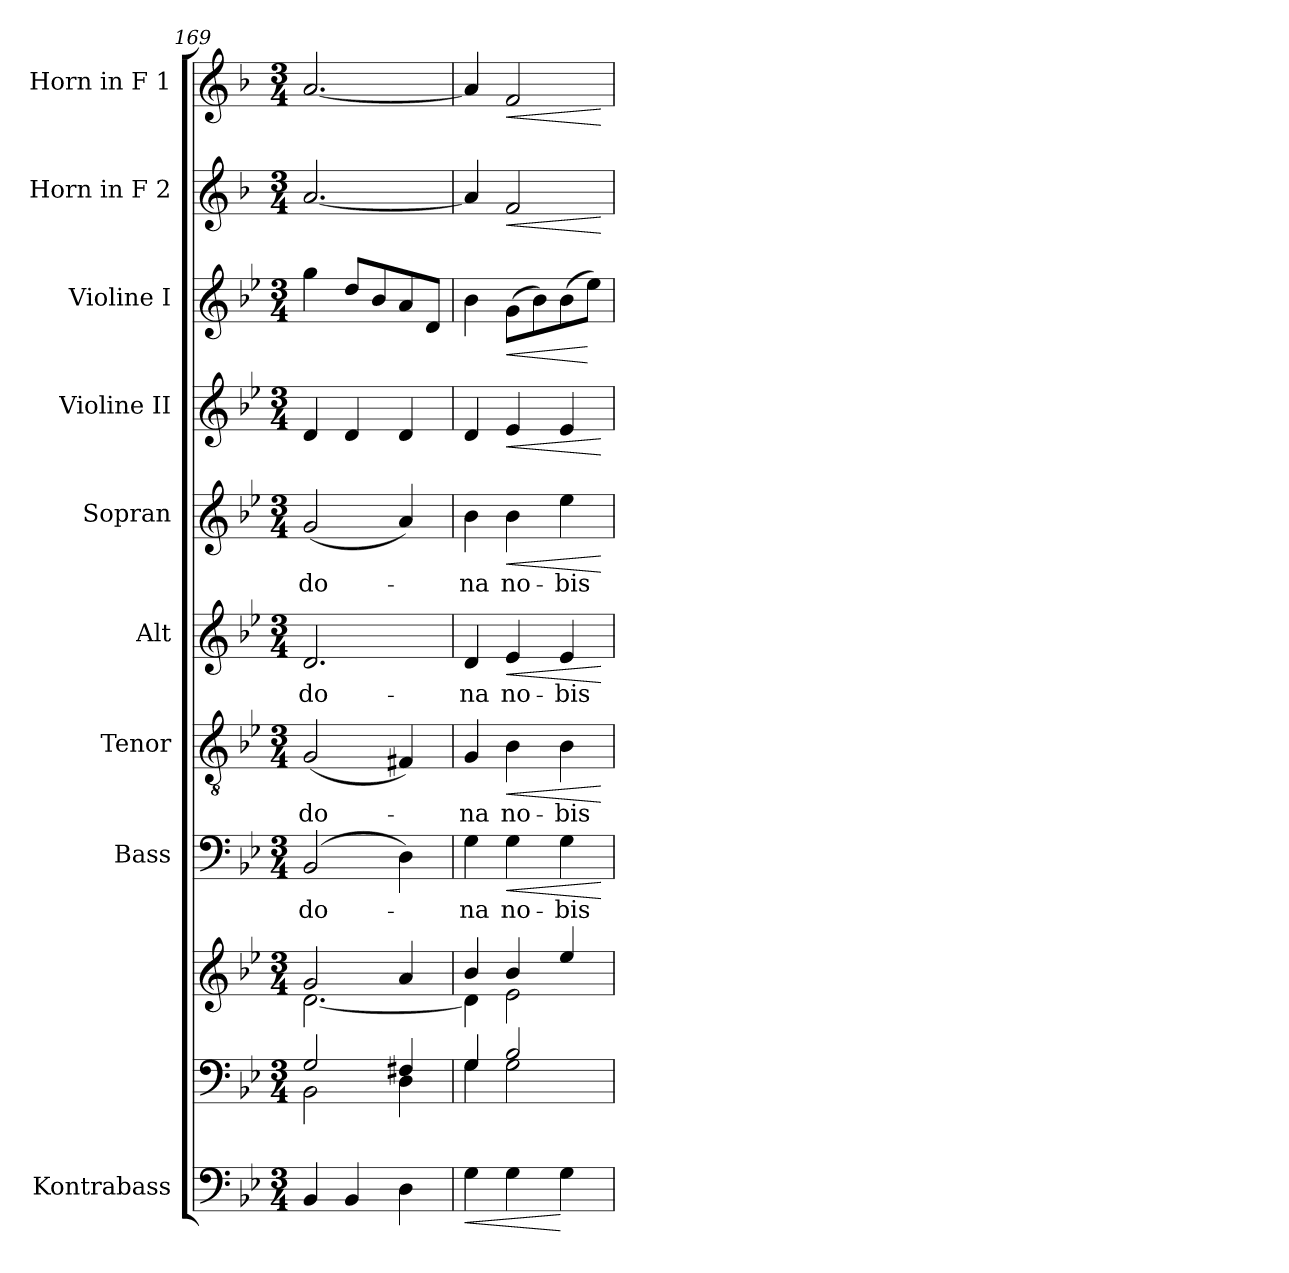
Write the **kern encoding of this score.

**kern	**dynam	**kern	**kern	**kern	**text	**dynam	**kern	**text	**dynam	**kern	**text	**dynam	**kern	**text	**dynam	**kern	**dynam	**kern	**dynam	**kern	**dynam	**kern	**dynam
*part10	*part10	*part9	*part9	*part8	*part8	*part8	*part7	*part7	*part7	*part6	*part6	*part6	*part5	*part5	*part5	*part4	*part4	*part3	*part3	*part2	*part2	*part1	*part1
*staff11	*staff11	*staff10	*staff9	*staff8	*staff8	*staff8	*staff7	*staff7	*staff7	*staff6	*staff6	*staff6	*staff5	*staff5	*staff5	*staff4	*staff4	*staff3	*staff3	*staff2	*staff2	*staff1	*staff1
*I"Kontrabass	*	*	*	*I"Bass	*	*	*I"Tenor	*	*	*I"Alt	*	*	*I"Sopran	*	*	*I"Violine II	*	*I"Violine I	*	*I"Horn in F 2	*	*I"Horn in F 1	*
*I'Kb.	*	*	*	*I'B.	*	*	*I'T.	*	*	*I'A.	*	*	*I'S.	*	*	*I'Vl. II	*	*I'Vl. I	*	*	*	*	*
*clefF4	*	*clefF4	*clefG2	*clefF4	*	*	*clefGv2	*	*	*clefG2	*	*	*clefG2	*	*	*clefG2	*	*clefG2	*	*clefG2	*	*clefG2	*
*ITrd7c12	*	*	*	*	*	*	*	*	*	*	*	*	*	*	*	*	*	*	*	*ITrd4c7	*	*ITrd4c7	*
*k[b-e-]	*	*k[b-e-]	*k[b-e-]	*k[b-e-]	*	*	*k[b-e-]	*	*	*k[b-e-]	*	*	*k[b-e-]	*	*	*k[b-e-]	*	*k[b-e-]	*	*k[b-e-]	*	*k[b-e-]	*
*B-:	*	*B-:	*B-:	*B-:	*	*	*B-:	*	*	*B-:	*	*	*B-:	*	*	*B-:	*	*B-:	*	*B-:	*	*B-:	*
*M3/4	*	*M3/4	*M3/4	*M3/4	*	*	*M3/4	*	*	*M3/4	*	*	*M3/4	*	*	*M3/4	*	*M3/4	*	*M3/4	*	*M3/4	*
=169	=169	=169	=169	=169	=169	=169	=169	=169	=169	=169	=169	=169	=169	=169	=169	=169	=169	=169	=169	=169	=169	=169	=169
*	*	*^	*^	*	*	*	*	*	*	*	*	*	*	*	*	*	*	*	*	*	*	*	*
!	!	!	!	!	!	!	!LO:LY:b	!	!	!LO:LY:b	!	!	!LO:LY:b	!	!	!LO:LY:b	!	!	!	!	!	!	!	!	!
4BBB-/	.	2G/	2BB-\	2g/	[<2.d\	(2BB-/	do-	.	(<2G/	do-	.	2.d/	do-	.	(<2g/	do-	.	4d/	.	4gg\	.	[2.d/	.	[2.d/	.
4BBB-/	.	.	.	.	.	.	.	.	.	.	.	.	.	.	.	.	.	4d/	.	8dd/L	.	.	.	.	.
.	.	.	.	.	.	.	.	.	.	.	.	.	.	.	.	.	.	.	.	8b-/	.	.	.	.	.
4DD\	.	4F#X/	4D\	4a/	.	4D\)	.	.	4F#X/)	.	.	.	.	.	4a/)	.	.	4d/	.	8a/	.	.	.	.	.
.	.	.	.	.	.	.	.	.	.	.	.	.	.	.	.	.	.	.	.	8d/J	.	.	.	.	.
=170	=170	=170	=170	=170	=170	=170	=170	=170	=170	=170	=170	=170	=170	=170	=170	=170	=170	=170	=170	=170	=170	=170	=170	=170	=170
!	!LO:HP:b	!	!	!	!	!	!LO:LY:b	!	!	!LO:LY:b	!	!	!LO:LY:b	!	!	!LO:LY:b	!	!	!	!	!	!	!	!	!
4GG\	<	4G/	4G\	4b-/	4d\]	4G\	-na	.	4G/	-na	.	4d/	-na	.	4b-\	-na	.	4d/	.	4b-\	.	4d/]	.	4d/]	.
!	!	!	!	!	!	!	!LO:LY:b	!LO:HP:b	!	!LO:LY:b	!LO:HP:b	!	!LO:LY:b	!LO:HP:b	!	!LO:LY:b	!LO:HP:b	!	!LO:HP:b	!	!LO:HP:b	!	!LO:HP:b	!	!LO:HP:b
4GG\	.	2B-/	2G\	4b-/	2e-\	4G\	no-	<	4B-\	no-	<	4e-/	no-	<	4b-\	no-	<	4e-/	<	(>8g\L	<	2B-/	<	2B-/	<
.	.	.	.	.	.	.	.	.	.	.	.	.	.	.	.	.	.	.	.	8b-\)	.	.	.	.	.
!	!	!	!	!	!	!	!LO:LY:b	!	!	!LO:LY:b	!	!	!LO:LY:b	!	!	!LO:LY:b	!	!	!	!	!	!	!	!	!
4GG\	[	.	.	4ee-/	.	4G\	-bis	.	4B-\	-bis	.	4e-/	-bis	.	4ee-\	-bis	.	4e-/	.	(>8b-\	.	.	.	.	.
.	.	.	.	.	.	.	.	.	.	.	.	.	.	.	.	.	.	.	.	8ee-\J)	[	.	.	.	.
*	*	*v	*v	*	*	*	*	*	*	*	*	*	*	*	*	*	*	*	*	*	*	*	*	*	*
*	*	*	*v	*v	*	*	*	*	*	*	*	*	*	*	*	*	*	*	*	*	*	*	*	*
.	.	.	.	.	.	[	.	.	[	.	.	[	.	.	[	.	[	.	.	.	[	.	[
=	=	=	=	=	=	=	=	=	=	=	=	=	=	=	=	=	=	=	=	=	=	=	=
*-	*-	*-	*-	*-	*-	*-	*-	*-	*-	*-	*-	*-	*-	*-	*-	*-	*-	*-	*-	*-	*-	*-	*-
